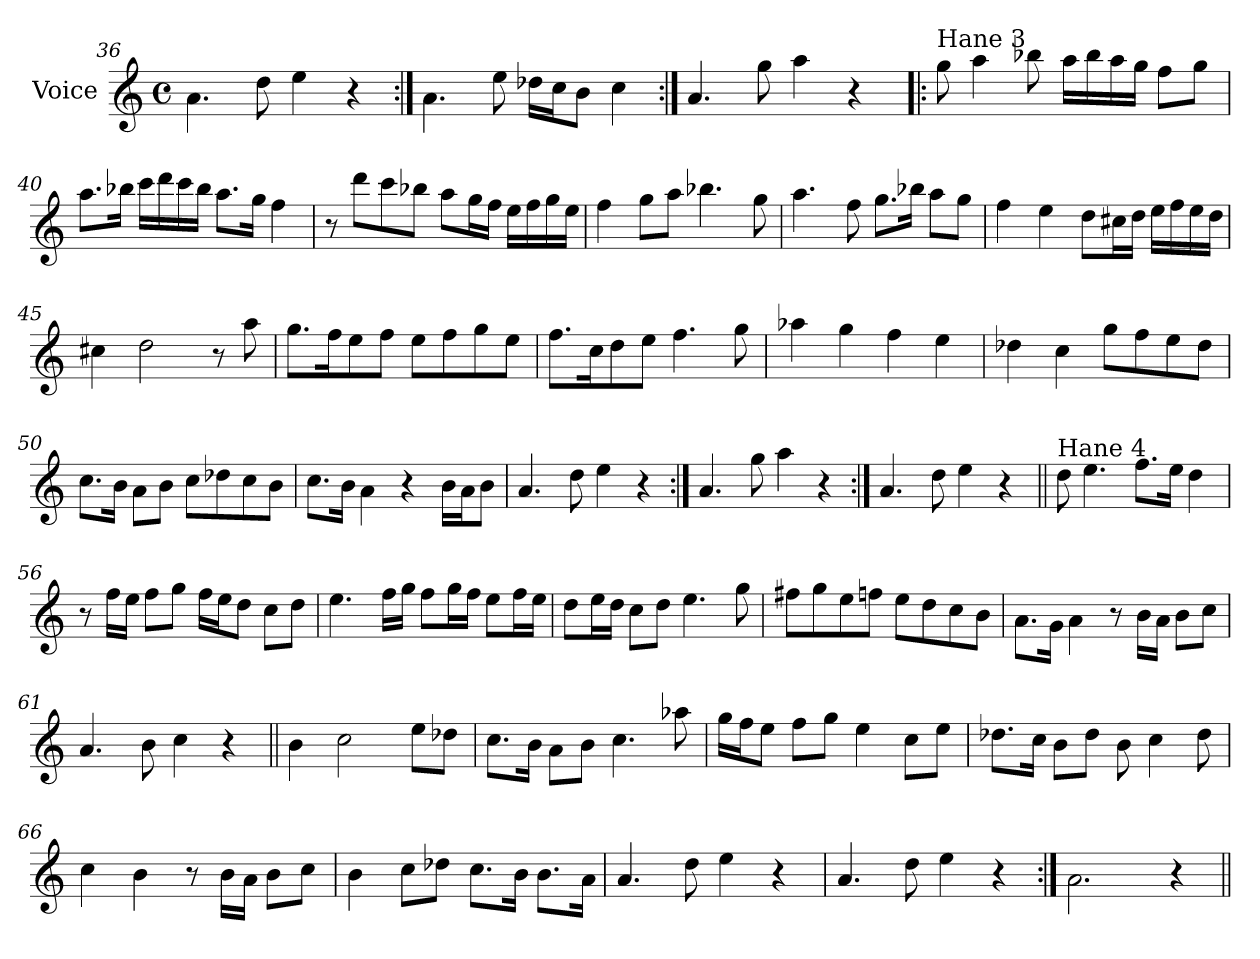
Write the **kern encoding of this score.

**kern
*part1
*staff1
*I"Voice
*I'Vo.
*clefG2
*k[]
*M4/4
*met(c)
=36
4.a\
8dd\
4ee\
4r
=37:|!
4.a\
8ee\
16dd-X\LL
16cc\J
8b\J
4cc\
=38:|!
4.a/
8gg\
4aa\
4r
!!LO:PB:g=z
=39!|:
!LO:TX:a:t=Hane 3
8gg\
4aa\
8bb-X\
16aa\LL
16bb-\
16aa\
16gg\JJ
8ff\L
8gg\J
=40
8.aa\L
16bb-X\Jk
16ccc\LL
16ddd\
16ccc\
16bb-\JJ
8.aa\L
16gg\Jk
4ff\
=41
8r
8ddd\L
8ccc\
8bb-X\J
8aa\L
16gg\L
16ff\JJ
16ee\LL
16ff\
16gg\
16ee\JJ
!!LO:LB:g=z
=42
4ff\
8gg\L
8aa\J
4.bb-X\
8gg\
=43
4.aa\
8ff\
8.gg\L
16bb-X\Jk
8aa\L
8gg\J
=44
4ff\
4ee\
8dd\L
16cc#X\L
16dd\JJ
16ee\LL
16ff\
16ee\
16dd\JJ
=45
4cc#X\
2dd\
8r
8aa\
!!LO:LB:g=z
=46
8.gg\L
16ff\K
8ee\
8ff\J
8ee\L
8ff\
8gg\
8ee\J
=47
8.ff\L
16cc\K
8dd\
8ee\J
4.ff\
8gg\
=48
4aa-X\
4gg\
4ff\
4ee\
=49
4dd-X\
4cc\
8gg\L
8ff\
8ee\
8dd-\J
!!LO:LB:g=z
=50
8.cc\L
16b\Jk
8a\L
8b\J
8cc\L
8dd-X\
8cc\
8b\J
=51
8.cc\L
16b\Jk
4a\
4r
16b\LL
16a\J
8b\J
=52
4.a/
8dd\
4ee\
4r
=53:|!
4.a/
8gg\
4aa\
4r
=54:|!
4.a/
8dd\
4ee\
4r
!!LO:LB:g=z
=55||
!LO:TX:a:t=Hane 4
8dd\
4.ee\
8.ff\L
16ee\Jk
4dd\
=56
8r
16ff\LL
16ee\JJ
8ff\L
8gg\J
16ff\LL
16ee\J
8dd\J
8cc\L
8dd\J
=57
4.ee\
16ff\LL
16gg\JJ
8ff\L
16gg\L
16ff\JJ
8ee\L
16ff\L
16ee\JJ
=58
8dd\L
16ee\L
16dd\JJ
8cc\L
8dd\J
4.ee\
8gg\
!!LO:LB:g=z
=59
8ff#X\L
8gg\
8ee\
8ffn\J
8ee\L
8dd\
8cc\
8b\J
=60
8.a\L
16g\Jk
4a\
8r
16b\LL
16a\JJ
8b\L
8cc\J
=61
4.a/
8b\
4cc\
4r
=62||
4b\
2cc\
8ee\L
8dd-X\J
!!LO:LB:g=z
=63
8.cc\L
16b\Jk
8a\L
8b\J
4.cc\
8aa-X\
=64
16gg\LL
16ff\J
8ee\J
8ff\L
8gg\J
4ee\
8cc\L
8ee\J
=65
8.dd-X\L
16cc\Jk
8b\L
8dd-\J
8b\
4cc\
8dd-\
!!LO:LB:g=z
=66
4cc\
4b\
8r
16b\LL
16a\JJ
8b\L
8cc\J
=67
4b\
8cc\L
8dd-X\J
8.cc\L
16b\Jk
8.b\L
16a\Jk
=68
4.a/
8dd\
4ee\
4r
=69
4.a/
8dd\
4ee\
4r
=70:|!
2.a\
4r
=||
*-
